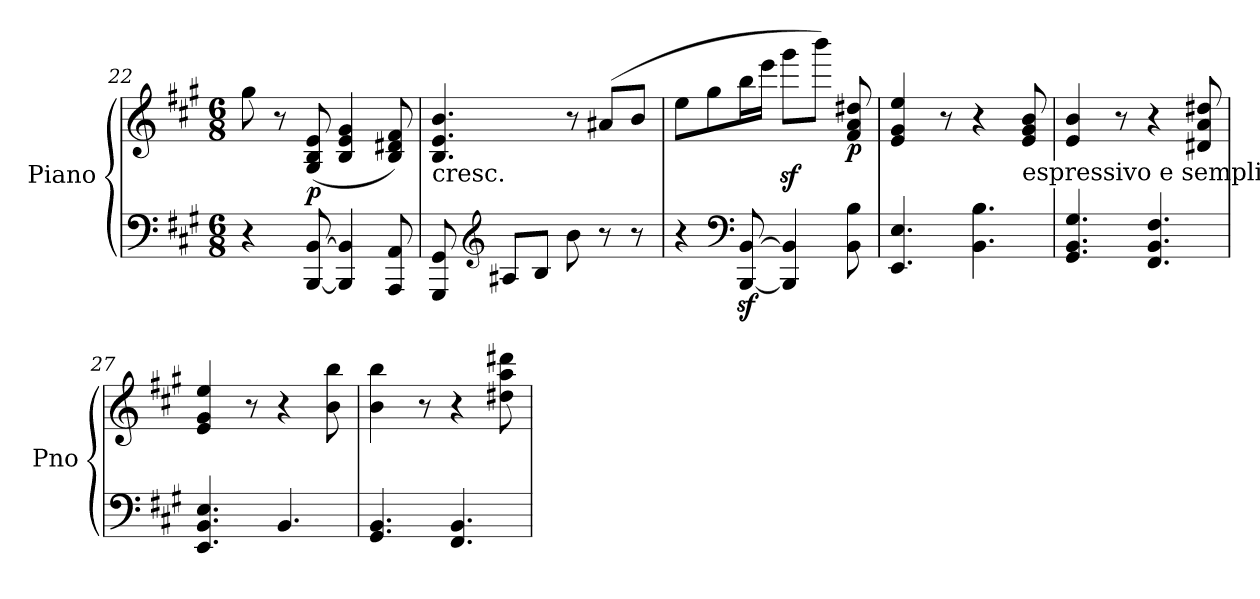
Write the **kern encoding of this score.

**kern	**kern	**dynam
*part1	*part1	*part1
*staff2	*staff1	*staff1/2
*I"Piano	*	*
*I'Pno	*	*
*clefF4	*clefG2	*
*k[f#c#g#]	*k[f#c#g#]	*
*A:	*A:	*
*M6/8	*M6/8	*
=22	=22	=22
4r	8gg#\	.
.	8r	.
!	!	!LO:DY:b
[8BBB/ [8BB/	(8G#/ 8B/ 8e/	p
4BBB/] 4BB/]	4B/ 4e/ 4g#/	.
8AAA/ 8AA/	8B/ 8d#X/ 8f#/)	.
!!LO:LB:g=z
=23	=23	=23
!	!LO:TX:b:t=cresc.	!
8GGG#/ 8GG#/	4.B/ 4.e/ 4.b/	.
*clefG2	*	*
8A#X/L	.	.
8B/J	.	.
8b\	8r	.
8r	(8a#X/L	.
8r	8b/J	.
=24	=24	=24
4r	8ee\L	.
.	8gg#\	.
*clefF4	*	*
[8BBB/z< [8BB/z<	16bb\L	.
.	16eee\JJ	.
4BBB/] 4BB/]	8ggg#z<\L	.
.	8bbb\J)	.
!	!	!LO:DY:b
8BB\ 8B\	8f#/ 8a/ 8dd#X/	p
=25	=25	=25
4.EE/ 4.E/	4e/ 4g#/ 4ee/	.
.	8r	.
4.BB\ 4.B\	4r	.
!	!LO:TX:b:t=espressivo e semplice	!
.	8e/ 8g#/ 8b/	.
=26	=26	=26
4.GG#/ 4.BB/ 4.G#/	4e/ 4b/	.
.	8r	.
4.FF#/ 4.BB/ 4.F#/	4r	.
.	8d#X/ 8a/ 8dd#X/	.
=27	=27	=27
4.EE/ 4.BB/ 4.E/	4e/ 4g#/ 4ee/	.
.	8r	.
4.BB/	4r	.
.	8b\ 8bb\	.
=28	=28	=28
4.GG#/ 4.BB/	4b\ 4bb\	.
.	8r	.
4.FF#/ 4.BB/	4r	.
.	8dd#X\ 8aa\ 8ddd#X\	.
=	=	=
*-	*-	*-
